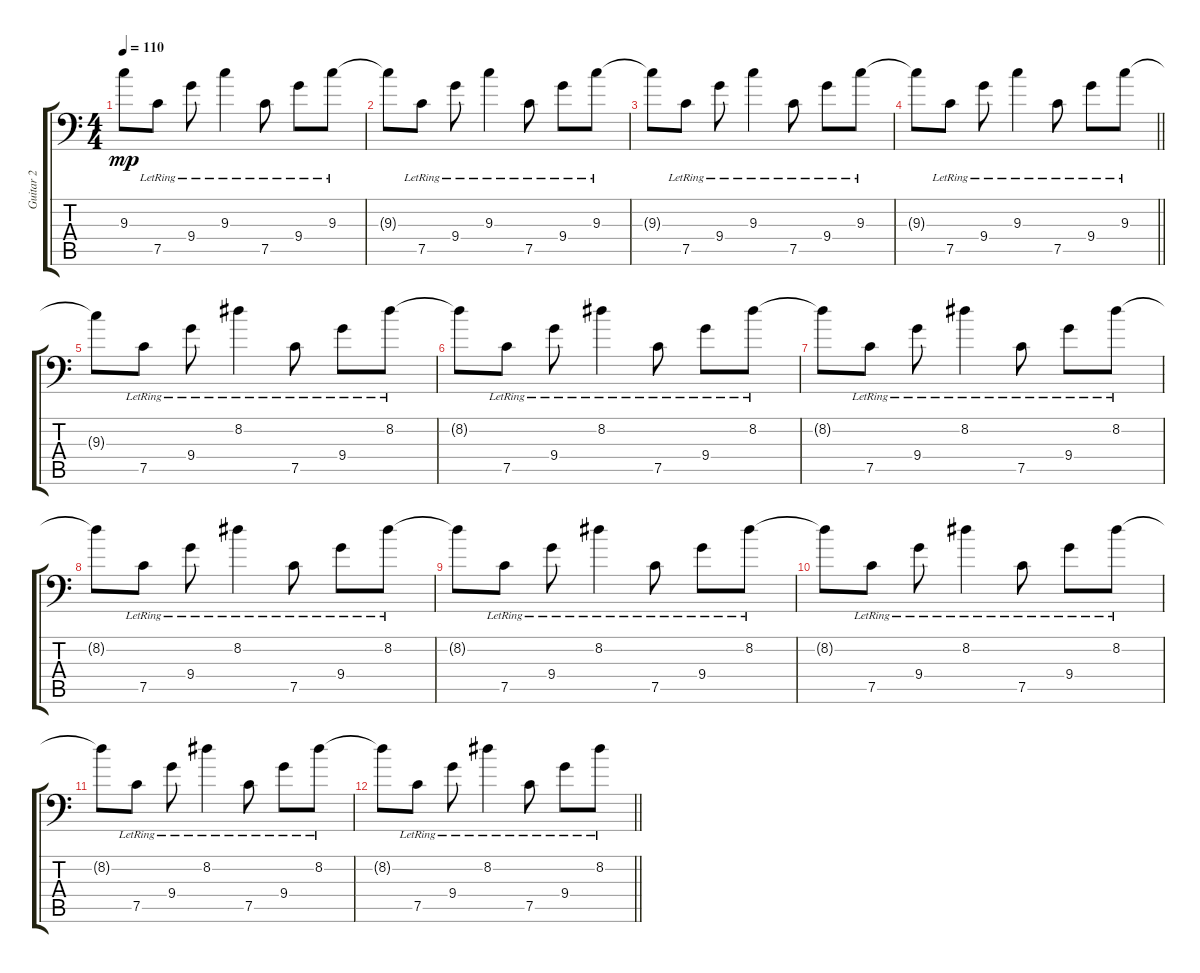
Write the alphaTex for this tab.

\track ("Guitar 2" "Guitar 2") {instrument electricguitarclean}
\staff {score tabs}
\tuning (C4 G3 Eb3 Bb2 F2 Bb1) {hide}
\ts (4 4)
\tempo 110
\clef f4
\ks c
9.3{t}.8{dy mp} 7.5{lr}.8 9.4{lr}.8 9.3{lr}.4 7.5{lr}.8 9.4{lr}.8 9.3{lr}.8 |
9.3{t}.8 7.5{lr}.8 9.4{lr}.8 9.3{lr}.4 7.5{lr}.8 9.4{lr}.8 9.3{lr}.8 |
9.3{t}.8 7.5{lr}.8 9.4{lr}.8 9.3{lr}.4 7.5{lr}.8 9.4{lr}.8 9.3{lr}.8 |
\barLineRight lightlight
9.3{t}.8 7.5{lr}.8 9.4{lr}.8 9.3{lr}.4 7.5{lr}.8 9.4{lr}.8 9.3{lr}.8 |
9.3{t}.8 7.5{lr}.8 9.4{lr}.8 8.2{lr}.4 7.5{lr}.8 9.4{lr}.8 8.2{lr}.8 |
8.2{t}.8 7.5{lr}.8 9.4{lr}.8 8.2{lr}.4 7.5{lr}.8 9.4{lr}.8 8.2{lr}.8 |
8.2{t}.8 7.5{lr}.8 9.4{lr}.8 8.2{lr}.4 7.5{lr}.8 9.4{lr}.8 8.2{lr}.8 |
8.2{t}.8 7.5{lr}.8 9.4{lr}.8 8.2{lr}.4 7.5{lr}.8 9.4{lr}.8 8.2{lr}.8 |
8.2{t}.8 7.5{lr}.8 9.4{lr}.8 8.2{lr}.4 7.5{lr}.8 9.4{lr}.8 8.2{lr}.8 |
8.2{t}.8 7.5{lr}.8 9.4{lr}.8 8.2{lr}.4 7.5{lr}.8 9.4{lr}.8 8.2{lr}.8 |
8.2{t}.8 7.5{lr}.8 9.4{lr}.8 8.2{lr}.4 7.5{lr}.8 9.4{lr}.8 8.2{lr}.8 |
\barLineRight lightlight
8.2{t}.8 7.5{lr}.8 9.4{lr}.8 8.2{lr}.4 7.5{lr}.8 9.4{lr}.8 8.2{lr}.8
